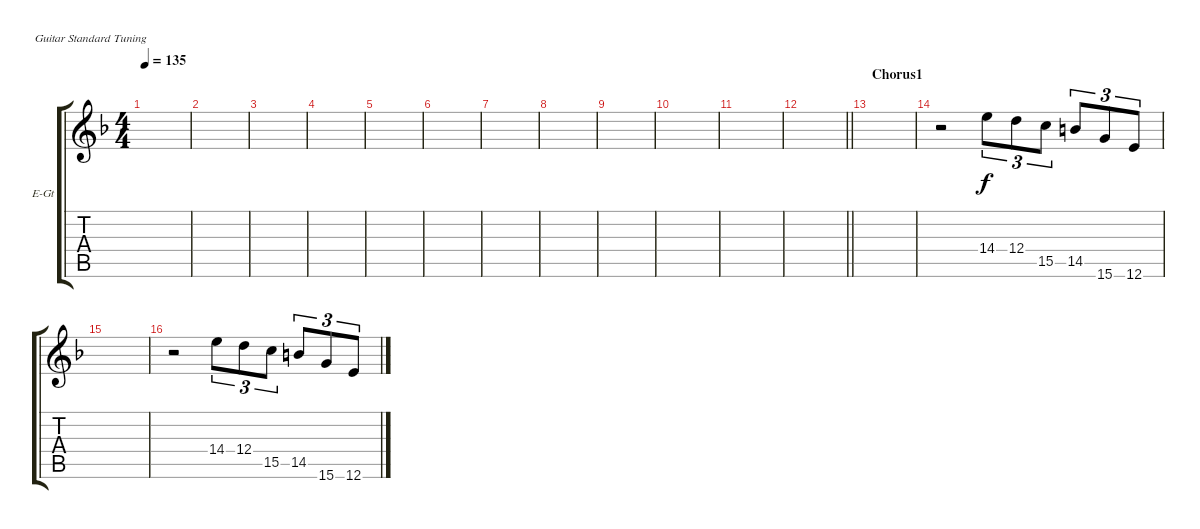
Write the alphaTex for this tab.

\bracketExtendMode groupsimilarinstruments
\firstSystemTrackNameOrientation horizontal
\otherSystemsTrackNameOrientation horizontal
\track ("guitar solo L (Rodion Kravkl)" "E-Gt") {instrument electricguitarclean}
\staff {score tabs}
\tuning (E4 B3 G3 D3 A2 E2)
\ts (4 4)
\tempo 135
\clef g2
\scale
0.333333
\ks dminor
|
\scale
0.333333 |
\scale
0.333333 |
\scale
0.333333 |
\scale
0.333333 |
\scale
0.333333 |
\scale
0.333333 |
\scale
0.333333 |
\scale
0.333333 |
\scale
0.333333 |
\scale
0.333333 |
\scale
0.333333
\barLineRight lightlight
|
\section ("" "Chorus1")
\scale
0.333333 |
\scale
0.333333 r.2 14.4.8{tu (3 2)} 12.4.8{tu (3 2)} 15.5.8{tu (3 2)} 14.5.8{tu (3 2)} 15.6.8{tu (3 2)} 12.6.8{tu (3 2)} |
\scale
0.333333 |
\scale
0.333333 r.2 14.4.8{tu (3 2)} 12.4.8{tu (3 2)} 15.5.8{tu (3 2)} 14.5.8{tu (3 2)} 15.6.8{tu (3 2)} 12.6.8{tu (3 2)}
